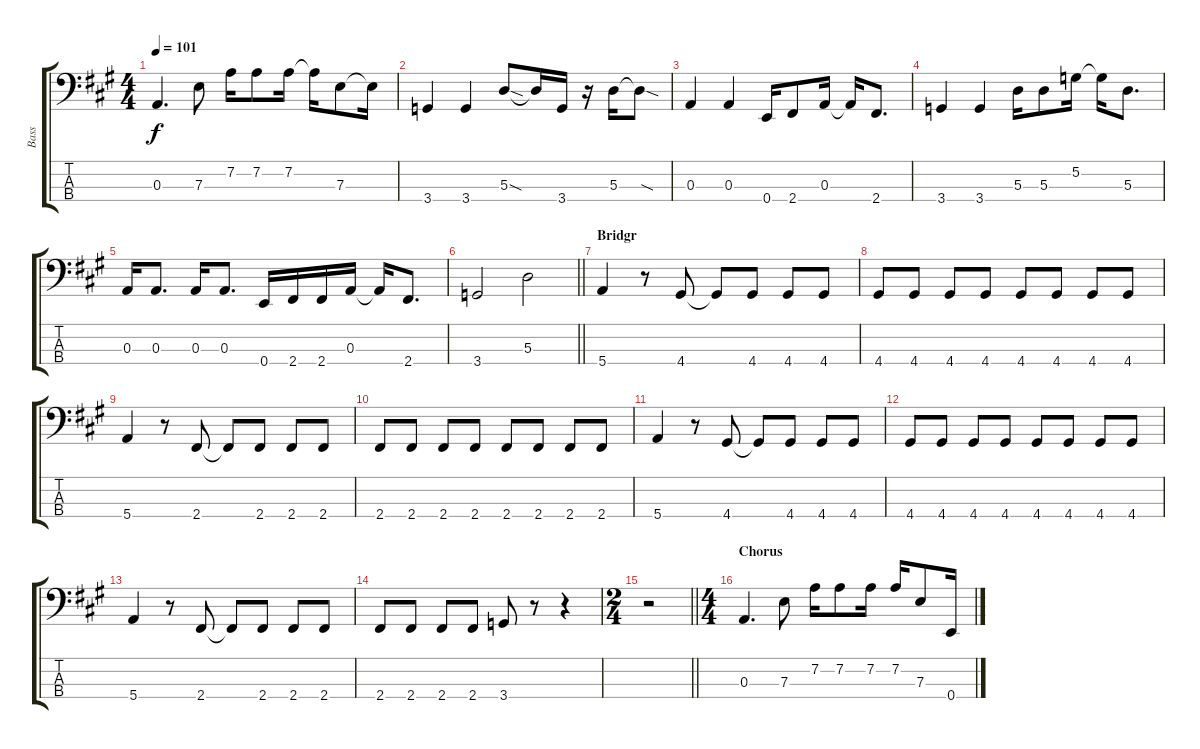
\track ("Bass" "Bass") {instrument electricbassfinger}
\staff {score tabs}
\tuning (G2 D2 A1 E1) {hide}
\ts (4 4)
\tempo 101
\clef f4
\ks a
0.3.4{d dy f} 7.3.8 7.2.16 7.2.8 7.2.16 7.2{t}.16 7.3.8 7.3{t}.16 |
3.4.4 3.4.4 5.3{sod}.8 5.3{t}.16 3.4.16 r.16 5.3.16 5.3{sod t}.8 |
0.3.4 0.3.4 0.4.16 2.4.8 0.3.16 0.3{t}.16 2.4.8{d} |
3.4.4 3.4.4 5.3.16 5.3.8 5.2.16 5.2{t}.16 5.3.8{d} |
0.3.16 0.3.8{d} 0.3.16 0.3.8{d} 0.4.16 2.4.16 2.4.16 0.3.16 0.3{t}.16 2.4.8{d} |
\barLineRight lightlight
3.4.2 5.3.2 |
\section ("" "Bridgr")
5.4.4 r.8 4.4.8 4.4{t}.8 4.4.8 4.4.8 4.4.8 |
4.4.8 4.4.8 4.4.8 4.4.8 4.4.8 4.4.8 4.4.8 4.4.8 |
5.4.4 r.8 2.4.8 2.4{t}.8 2.4.8 2.4.8 2.4.8 |
2.4.8 2.4.8 2.4.8 2.4.8 2.4.8 2.4.8 2.4.8 2.4.8 |
5.4.4 r.8 4.4.8 4.4{t}.8 4.4.8 4.4.8 4.4.8 |
4.4.8 4.4.8 4.4.8 4.4.8 4.4.8 4.4.8 4.4.8 4.4.8 |
5.4.4 r.8 2.4.8 2.4{t}.8 2.4.8 2.4.8 2.4.8 |
2.4.8 2.4.8 2.4.8 2.4.8 3.4.8 r.8 r.4 |
\ts (2 4)
\barLineRight lightlight
r.2 |
\ts (4 4)
\section ("" "Chorus")
0.3.4{d} 7.3.8 7.2.16 7.2.8 7.2.16 7.2.16 7.3.8 0.4.16
